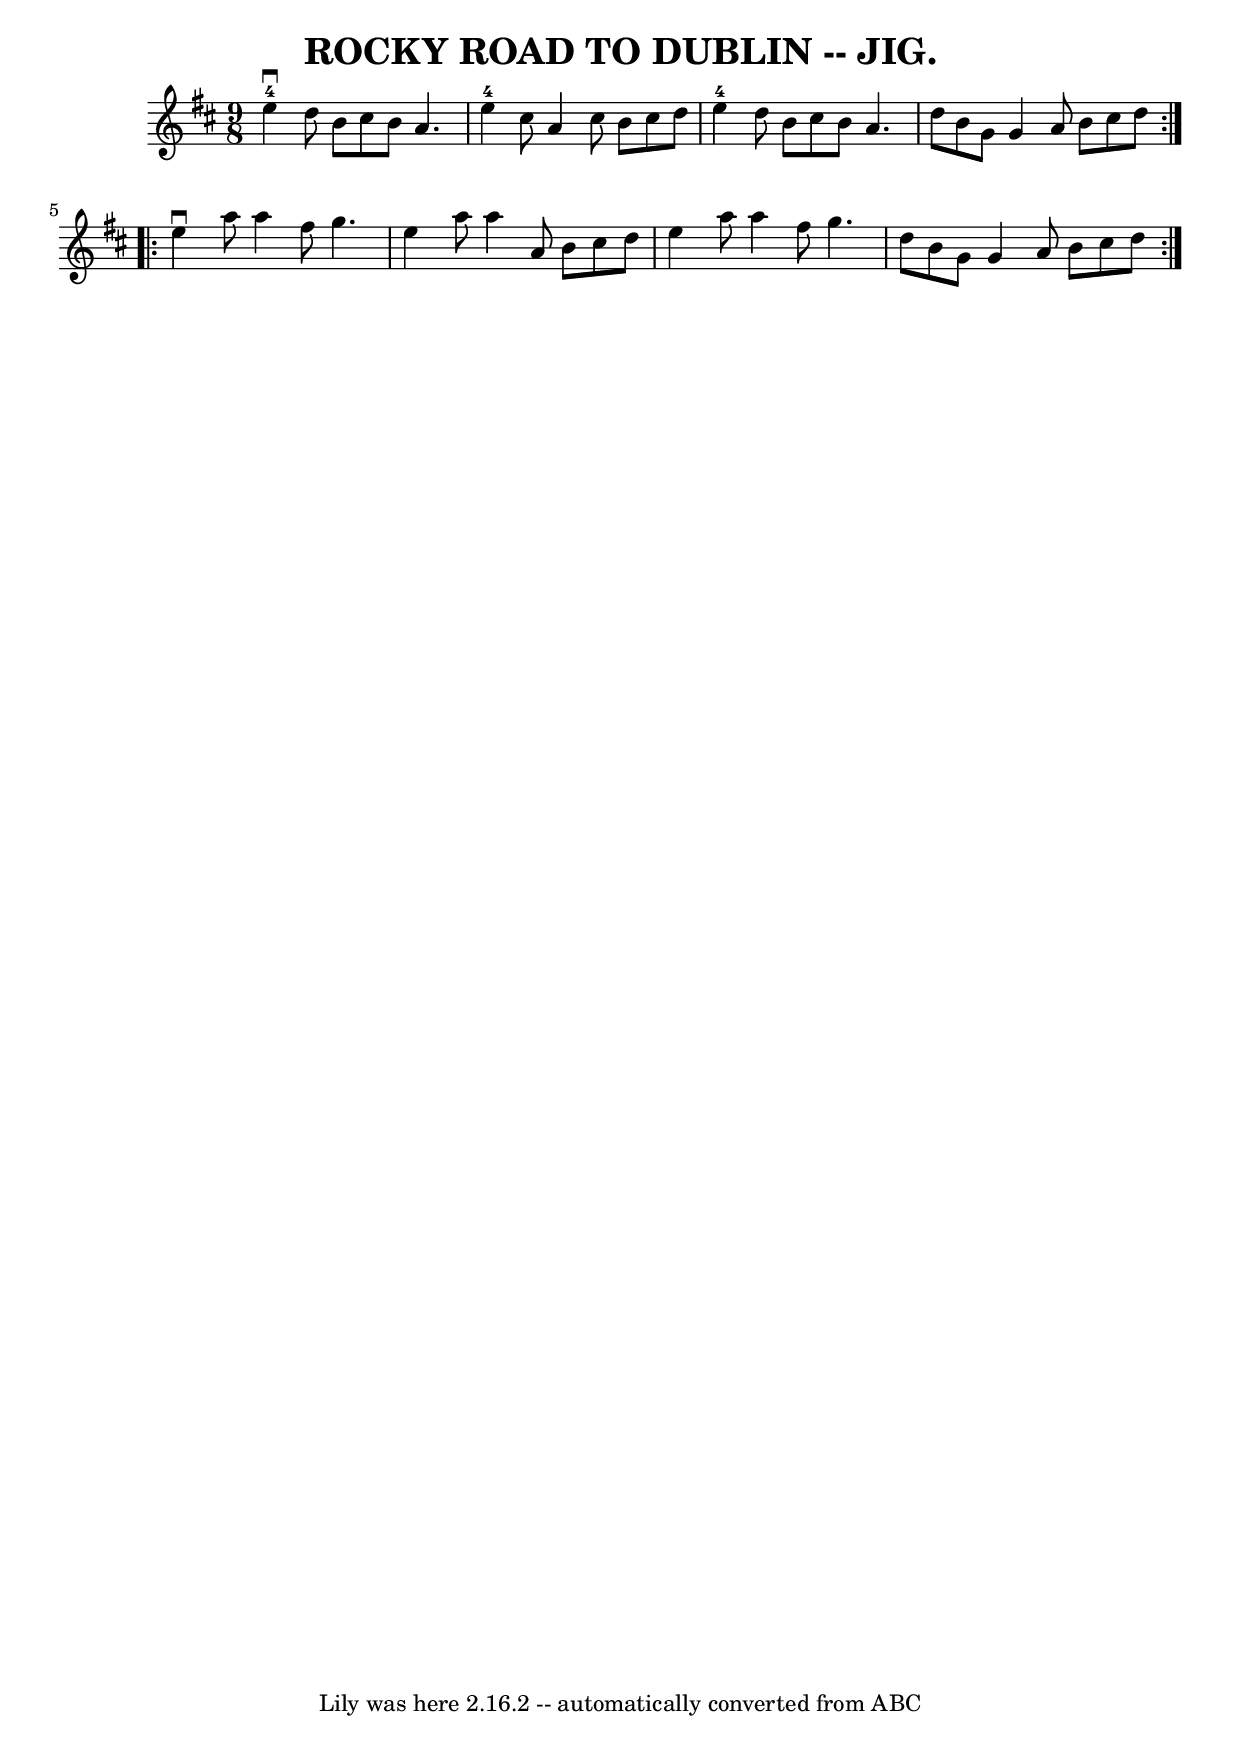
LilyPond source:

\version "2.16.2"
\include "Mammoth.ily"
\header {
	%% book = "Coles pg. 64.8"
	crossRefNumber = "28"
	footnotes = ""
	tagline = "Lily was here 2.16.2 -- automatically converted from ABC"
	title = "ROCKY ROAD TO DUBLIN -- JIG."
}
voicedefault =  {


\repeat volta 2 {
\time 9/8 
\key e \dorian e''4-4^\downbow d''8 b'8 cis''8 b'8  
 a'4.  |
 e''4-4 cis''8 a'4 cis''8 b'8 cis''8 d''8 
 |
 e''4-4 d''8 b'8 cis''8 b'8 a'4.  |
 d''8   
 b'8 g'8 g'4 a'8 b'8 cis''8 d''8  }     \repeat volta 2 {   
e''4^\downbow a''8 a''4 fis''8 g''4.  |
 e''4 a''8    
a''4 a'8 b'8 cis''8 d''8  |
 e''4 a''8 a''4 fis''8 
 g''4.  |
 d''8 b'8 g'8 g'4 a'8 b'8 cis''8 d''8  
}   
}

\score{
    <<

	\context Staff="default"
	{
	    \voicedefault 
	}

    >>
	\layout {
	}
	\midi {}
}
